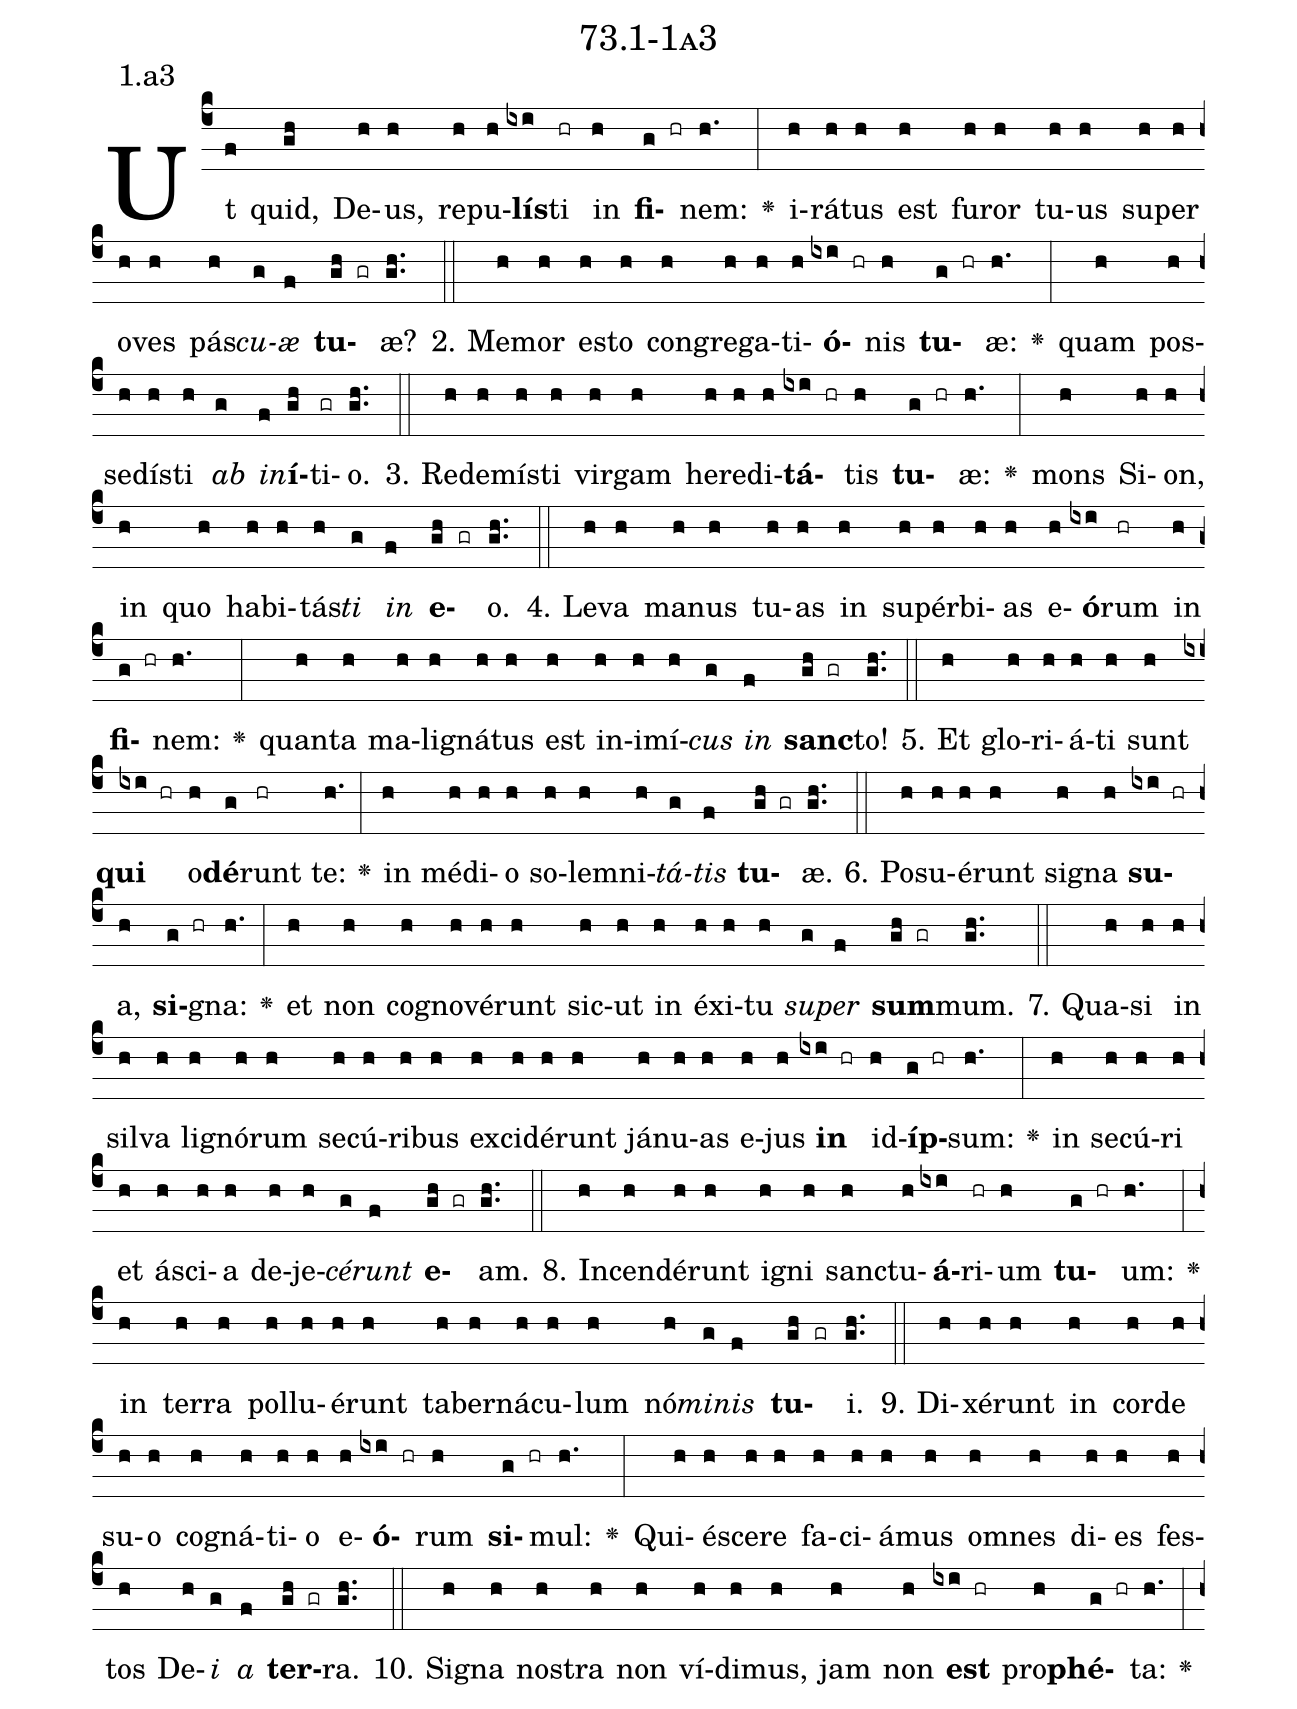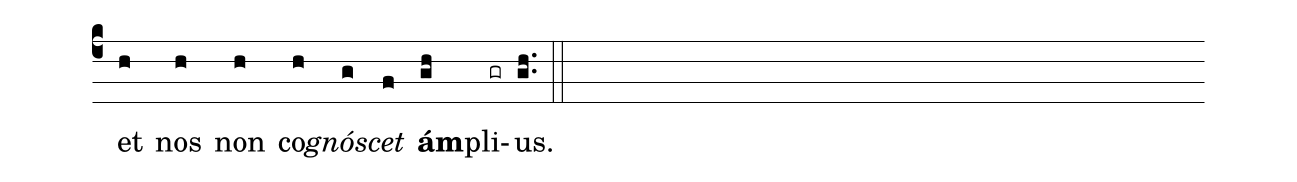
name: 73.1-1a3;
annotation: 1.a3;
%%
(c4)Ut(f) quid,(gh) De(h)us,(h) re(h)pu(h)<b>lís</b>(ixi)ti(hr) in(h) <b>fi</b>(g hr)nem:(h.) <v>\greheightstar</v>(:) i(h)rá(h)tus(h) est(h) fu(h)ror(h) tu(h)us(h) su(h)per(h) o(h)ves(h) pás(h)<i>cu</i>(g)<i>æ</i>(f) <b>tu</b>(gh gr)æ?(gh..) (::)
2. Me(h)mor(h) es(h)to(h) con(h)gre(h)ga(h)ti(h)<b>ó</b>(ixi hr)nis(h) <b>tu</b>(g hr)æ:(h.) <v>\greheightstar</v>(:) quam(h) pos(h)se(h)dís(h)ti(h) <i>ab</i>(g) <i>in</i>(f)<b>í</b>(gh)ti(gr)o.(gh..) (::)
3. Red(h)e(h)mís(h)ti(h) vir(h)gam(h) he(h)re(h)di(h)<b>tá</b>(ixi hr)tis(h) <b>tu</b>(g hr)æ:(h.) <v>\greheightstar</v>(:) mons(h) Si(h)on,(h) in(h) quo(h) ha(h)bi(h)tás(h)<i>ti</i>(g) <i>in</i>(f) <b>e</b>(gh gr)o.(gh..) (::)
4. Le(h)va(h) ma(h)nus(h) tu(h)as(h) in(h) su(h)pér(h)bi(h)as(h) e(h)<b>ó</b>(ixi)rum(hr) in(h) <b>fi</b>(g hr)nem:(h.) <v>\greheightstar</v>(:) quan(h)ta(h) ma(h)li(h)gná(h)tus(h) est(h) in(h)i(h)mí(h)<i>cus</i>(g) <i>in</i>(f) <b>sanc</b>(gh gr)to!(gh..) (::)
5. Et(h) glo(h)ri(h)á(h)ti(h) sunt(h) <b>qui</b>(ixi hr) o(h)<b>dé</b>(g)runt(hr) te:(h.) <v>\greheightstar</v>(:) in(h) mé(h)di(h)o(h) so(h)lem(h)ni(h)<i>tá</i>(g)<i>tis</i>(f) <b>tu</b>(gh gr)æ.(gh..) (::)
6. Po(h)su(h)é(h)runt(h) si(h)gna(h) <b>su</b>(ixi hr)a,(h) <b>si</b>(g hr)gna:(h.) <v>\greheightstar</v>(:) et(h) non(h) co(h)gno(h)vé(h)runt(h) sic(h)ut(h) in(h) éx(h)i(h)tu(h) <i>su</i>(g)<i>per</i>(f) <b>sum</b>(gh gr)mum.(gh..) (::)
7. Qua(h)si(h) in(h) sil(h)va(h) li(h)gnó(h)rum(h) se(h)cú(h)ri(h)bus(h) ex(h)ci(h)dé(h)runt(h) já(h)nu(h)as(h) e(h)jus(h) <b>in</b>(ixi hr) id(h)<b>íp</b>(g hr)sum:(h.) <v>\greheightstar</v>(:) in(h) se(h)cú(h)ri(h) et(h) á(h)sci(h)a(h) de(h)je(h)<i>cé</i>(g)<i>runt</i>(f) <b>e</b>(gh gr)am.(gh..) (::)
8. In(h)cen(h)dé(h)runt(h) i(h)gni(h) sanc(h)tu(h)<b>á</b>(ixi)ri(hr)um(h) <b>tu</b>(g hr)um:(h.) <v>\greheightstar</v>(:) in(h) ter(h)ra(h) pol(h)lu(h)é(h)runt(h) ta(h)ber(h)ná(h)cu(h)lum(h) nó(h)<i>mi</i>(g)<i>nis</i>(f) <b>tu</b>(gh gr)i.(gh..) (::)
9. Di(h)xé(h)runt(h) in(h) cor(h)de(h) su(h)o(h) co(h)gná(h)ti(h)o(h) e(h)<b>ó</b>(ixi hr)rum(h) <b>si</b>(g hr)mul:(h.) <v>\greheightstar</v>(:) Qui(h)é(h)sce(h)re(h) fa(h)ci(h)á(h)mus(h) om(h)nes(h) di(h)es(h) fes(h)tos(h) De(h)<i>i</i>(g) <i>a</i>(f) <b>ter</b>(gh gr)ra.(gh..) (::)
10. Si(h)gna(h) nos(h)tra(h) non(h) ví(h)di(h)mus,(h) jam(h) non(h) <b>est</b>(ixi hr) pro(h)<b>phé</b>(g hr)ta:(h.) <v>\greheightstar</v>(:) et(h) nos(h) non(h) co(h)<i>gnó</i>(g)<i>scet</i>(f) <b>ám</b>(gh)pli(gr)us.(gh..) (::)
